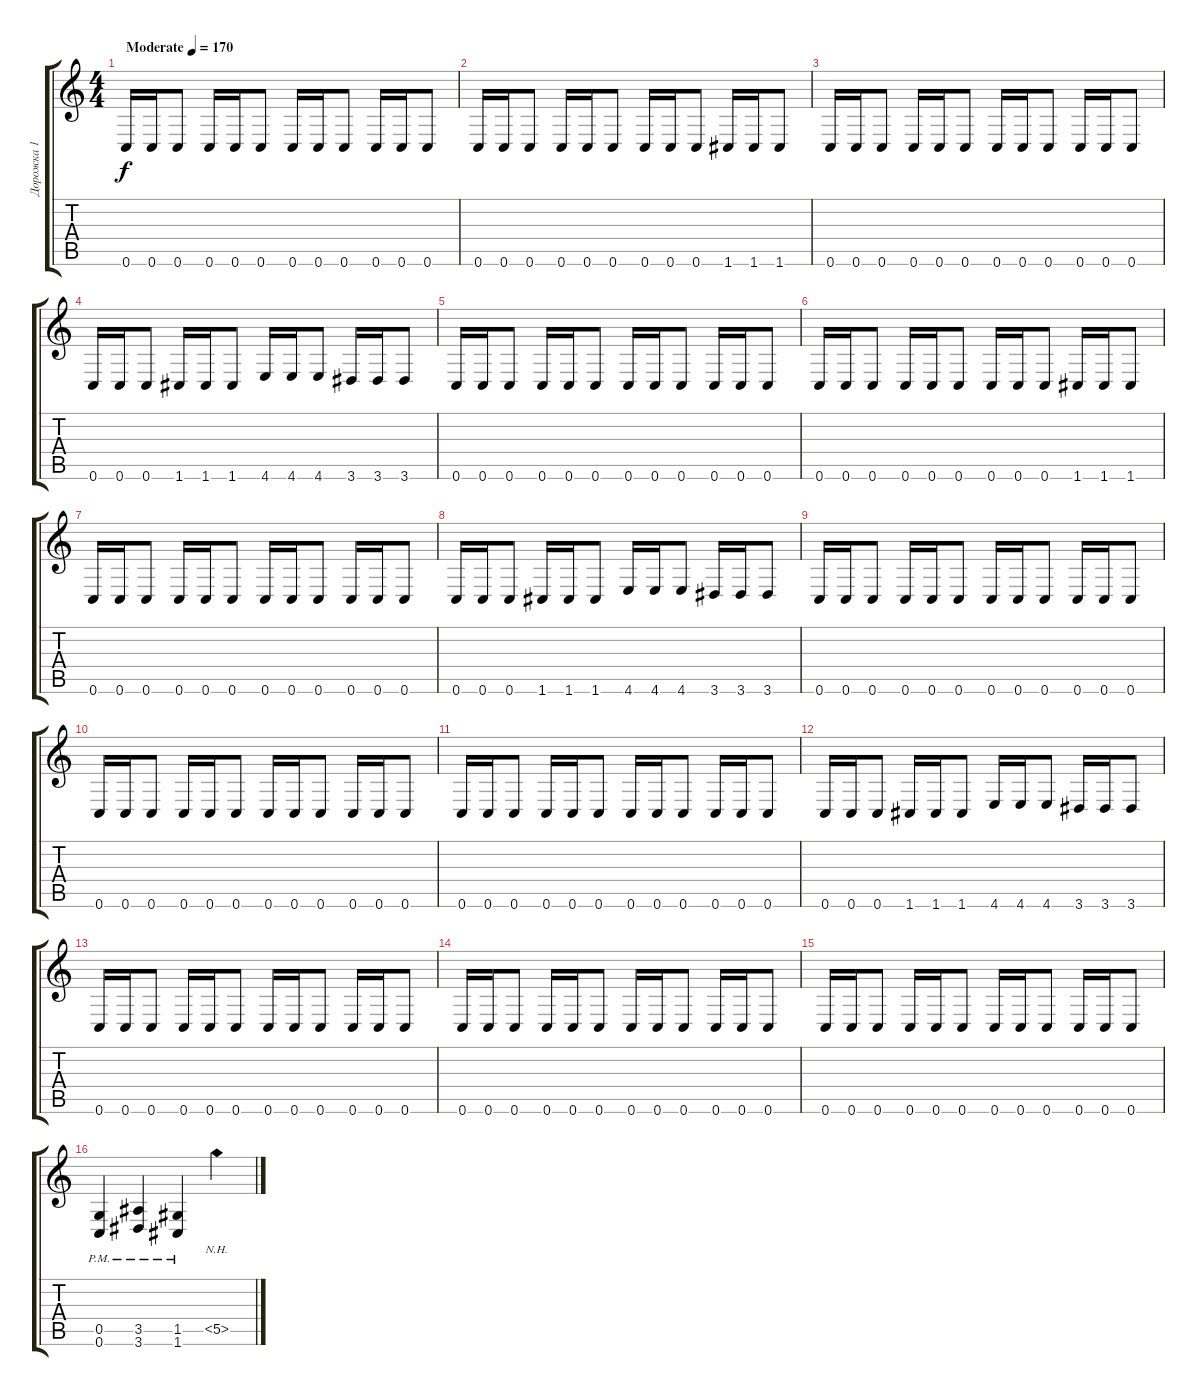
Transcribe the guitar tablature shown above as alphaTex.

\track ("Дорожка 1" "Дорожка 1") {instrument distortionguitar}
\staff {score tabs}
\tuning (D4 A3 F3 C3 G2 C2) {hide}
\ts (4 4)
\tempo (170 "Moderate")
\clef g2
\ks c
0.6.16{dy f instrument distortionguitar} 0.6.16 0.6.8 0.6.16 0.6.16 0.6.8 0.6.16 0.6.16 0.6.8 0.6.16 0.6.16 0.6.8 |
0.6.16 0.6.16 0.6.8 0.6.16 0.6.16 0.6.8 0.6.16 0.6.16 0.6.8 1.6.16 1.6.16 1.6.8 |
0.6.16 0.6.16 0.6.8 0.6.16 0.6.16 0.6.8 0.6.16 0.6.16 0.6.8 0.6.16 0.6.16 0.6.8 |
0.6.16 0.6.16 0.6.8 1.6.16 1.6.16 1.6.8 4.6.16 4.6.16 4.6.8 3.6.16 3.6.16 3.6.8 |
0.6.16 0.6.16 0.6.8 0.6.16 0.6.16 0.6.8 0.6.16 0.6.16 0.6.8 0.6.16 0.6.16 0.6.8 |
0.6.16 0.6.16 0.6.8 0.6.16 0.6.16 0.6.8 0.6.16 0.6.16 0.6.8 1.6.16 1.6.16 1.6.8 |
0.6.16 0.6.16 0.6.8 0.6.16 0.6.16 0.6.8 0.6.16 0.6.16 0.6.8 0.6.16 0.6.16 0.6.8 |
0.6.16 0.6.16 0.6.8 1.6.16 1.6.16 1.6.8 4.6.16 4.6.16 4.6.8 3.6.16 3.6.16 3.6.8 |
0.6.16 0.6.16 0.6.8 0.6.16 0.6.16 0.6.8 0.6.16 0.6.16 0.6.8 0.6.16 0.6.16 0.6.8 |
0.6.16 0.6.16 0.6.8 0.6.16 0.6.16 0.6.8 0.6.16 0.6.16 0.6.8 0.6.16 0.6.16 0.6.8 |
0.6.16 0.6.16 0.6.8 0.6.16 0.6.16 0.6.8 0.6.16 0.6.16 0.6.8 0.6.16 0.6.16 0.6.8 |
0.6.16 0.6.16 0.6.8 1.6.16 1.6.16 1.6.8 4.6.16 4.6.16 4.6.8 3.6.16 3.6.16 3.6.8 |
0.6.16 0.6.16 0.6.8 0.6.16 0.6.16 0.6.8 0.6.16 0.6.16 0.6.8 0.6.16 0.6.16 0.6.8 |
0.6.16 0.6.16 0.6.8 0.6.16 0.6.16 0.6.8 0.6.16 0.6.16 0.6.8 0.6.16 0.6.16 0.6.8 |
0.6.16 0.6.16 0.6.8 0.6.16 0.6.16 0.6.8 0.6.16 0.6.16 0.6.8 0.6.16 0.6.16 0.6.8 |
(0.5{pm} 0.6{pm}).4 (3.5{pm} 3.6{pm}).4 (1.5{pm} 1.6{pm}).4 5.5{nh}.4
